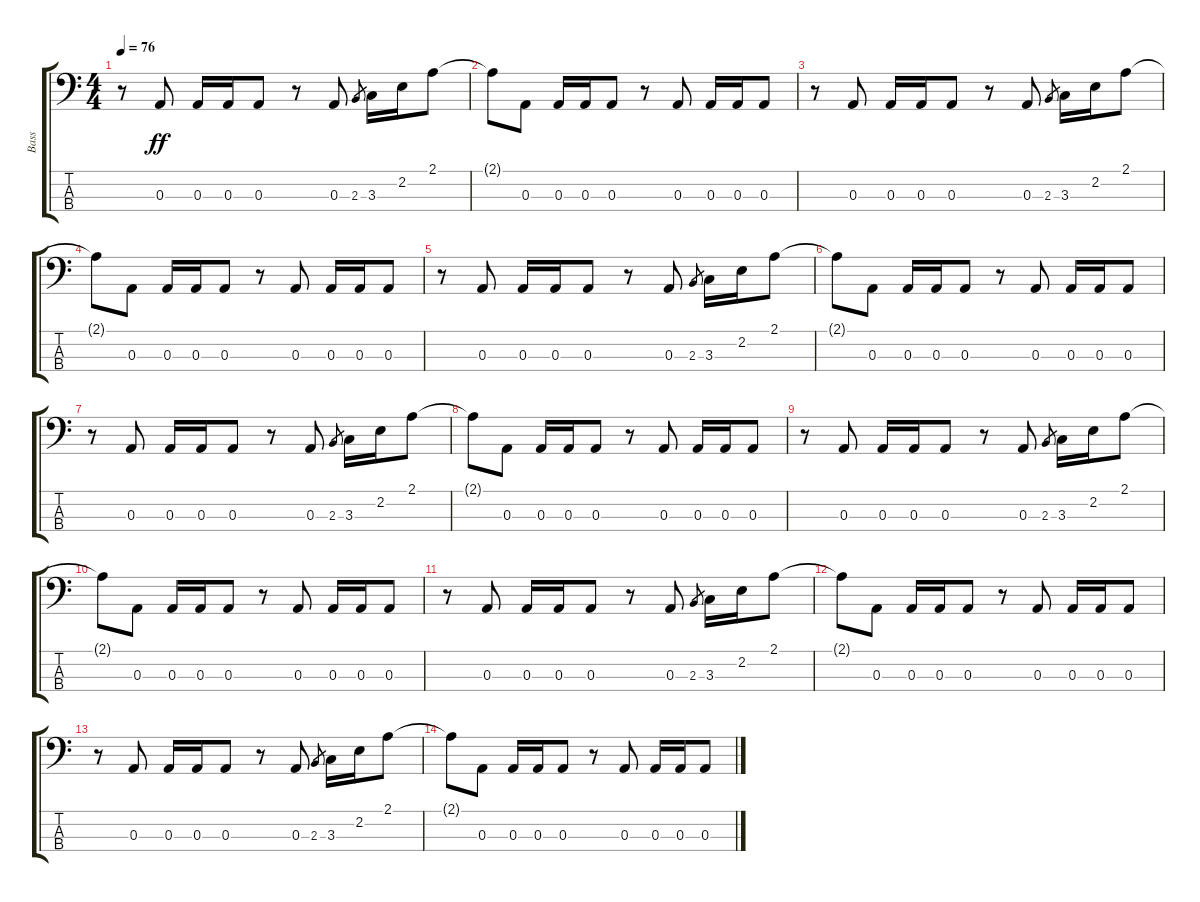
\track ("Bass" "Bass") {instrument electricbasspick}
\staff {score tabs}
\tuning (G2 D2 A1 E1) {hide}
\ts (4 4)
\tempo 76
\clef f4
\ks c
r.8{dy ff} 0.3.8 0.3.16 0.3.16 0.3.8 r.8 0.3.8 2.3.8{gr} 3.3.16 2.2.16 2.1.8 |
2.1{t}.8 0.3.8 0.3.16 0.3.16 0.3.8 r.8 0.3.8 0.3.16 0.3.16 0.3.8 |
r.8 0.3.8 0.3.16 0.3.16 0.3.8 r.8 0.3.8 2.3.8{gr} 3.3.16 2.2.16 2.1.8 |
2.1{t}.8 0.3.8 0.3.16 0.3.16 0.3.8 r.8 0.3.8 0.3.16 0.3.16 0.3.8 |
r.8 0.3.8 0.3.16 0.3.16 0.3.8 r.8 0.3.8 2.3.8{gr} 3.3.16 2.2.16 2.1.8 |
2.1{t}.8 0.3.8 0.3.16 0.3.16 0.3.8 r.8 0.3.8 0.3.16 0.3.16 0.3.8 |
r.8{volume 12} 0.3.8 0.3.16 0.3.16 0.3.8 r.8 0.3.8 2.3.8{gr} 3.3.16 2.2.16 2.1.8 |
2.1{t}.8 0.3.8 0.3.16 0.3.16 0.3.8 r.8 0.3.8 0.3.16 0.3.16 0.3.8 |
r.8{volume 8} 0.3.8 0.3.16 0.3.16 0.3.8 r.8 0.3.8 2.3.8{gr} 3.3.16 2.2.16 2.1.8 |
2.1{t}.8 0.3.8 0.3.16 0.3.16 0.3.8 r.8 0.3.8 0.3.16 0.3.16 0.3.8 |
r.8{volume 4} 0.3.8 0.3.16 0.3.16 0.3.8 r.8 0.3.8 2.3.8{gr} 3.3.16 2.2.16 2.1.8 |
2.1{t}.8 0.3.8 0.3.16 0.3.16 0.3.8 r.8 0.3.8 0.3.16 0.3.16 0.3.8 |
r.8{volume 0} 0.3.8 0.3.16 0.3.16 0.3.8 r.8 0.3.8 2.3.8{gr} 3.3.16 2.2.16 2.1.8 |
2.1{t}.8 0.3.8 0.3.16 0.3.16 0.3.8 r.8 0.3.8 0.3.16 0.3.16 0.3.8
